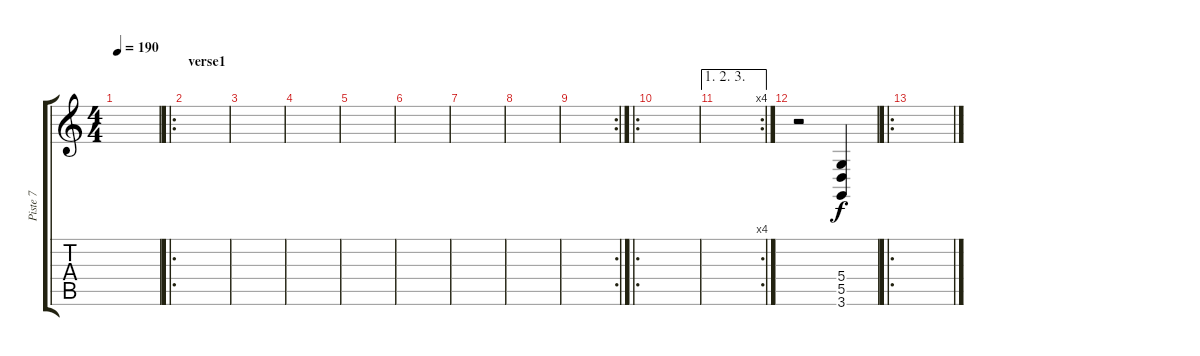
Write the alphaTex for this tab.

\track ("Piste 7" "Piste 7") {instrument gunshot}
\staff {score tabs}
\tuning (E4 B3 G3 D3 A2 E2) {hide}
\ts (4 4)
\tempo 190
\clef g2
\ks c
|
\ro
\section ("" "verse1")
|
|
|
|
|
|
|
\rc 2
|
\ro
|
\ae (1 2 3)
\rc 4
|
r.2 (5.4 5.5 3.6).4 |
\ro
